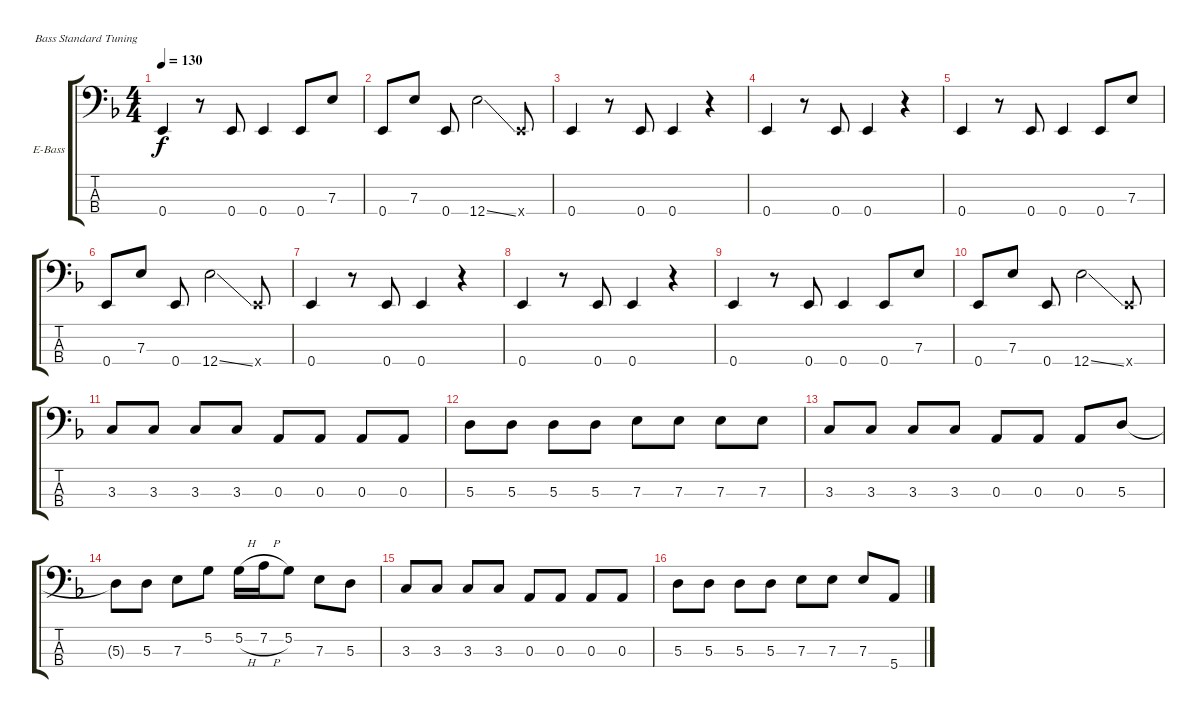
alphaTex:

\bracketExtendMode groupsimilarinstruments
\firstSystemTrackNameOrientation horizontal
\otherSystemsTrackNameOrientation horizontal
\track ("Алексей Харьков" "E-Bass") {instrument electricbasspick}
\staff {score tabs}
\tuning (G2 D2 A1 E1)
\ts (4 4)
\tempo 130
\clef f4
\ks f
0.4.4{dy f} r.8 0.4.8 0.4.4 0.4.8 7.3.8 |
0.4.8 7.3.8 0.4.8 12.4{ss}.2 0.4{x}.8 |
0.4.4 r.8 0.4.8 0.4.4 r.4 |
0.4.4 r.8 0.4.8 0.4.4 r.4 |
0.4.4 r.8 0.4.8 0.4.4 0.4.8 7.3.8 |
0.4.8 7.3.8 0.4.8 12.4{ss}.2 0.4{x}.8 |
0.4.4 r.8 0.4.8 0.4.4 r.4 |
0.4.4 r.8 0.4.8 0.4.4 r.4 |
0.4.4 r.8 0.4.8 0.4.4 0.4.8 7.3.8 |
0.4.8 7.3.8 0.4.8 12.4{ss}.2 0.4{x}.8 |
3.3.8 3.3.8 3.3.8 3.3.8 0.3.8 0.3.8 0.3.8 0.3.8 |
5.3.8 5.3.8 5.3.8 5.3.8 7.3.8 7.3.8 7.3.8 7.3.8 |
3.3.8 3.3.8 3.3.8 3.3.8 0.3.8 0.3.8 0.3.8 5.3.8 |
5.3{t}.8 5.3.8 7.3.8 5.2.8 5.2{h}.16 7.2{h}.16 5.2.8 7.3.8 5.3.8 |
3.3.8 3.3.8 3.3.8 3.3.8 0.3.8 0.3.8 0.3.8 0.3.8 |
5.3.8 5.3.8 5.3.8 5.3.8 7.3.8 7.3.8 7.3.8 5.4.8
